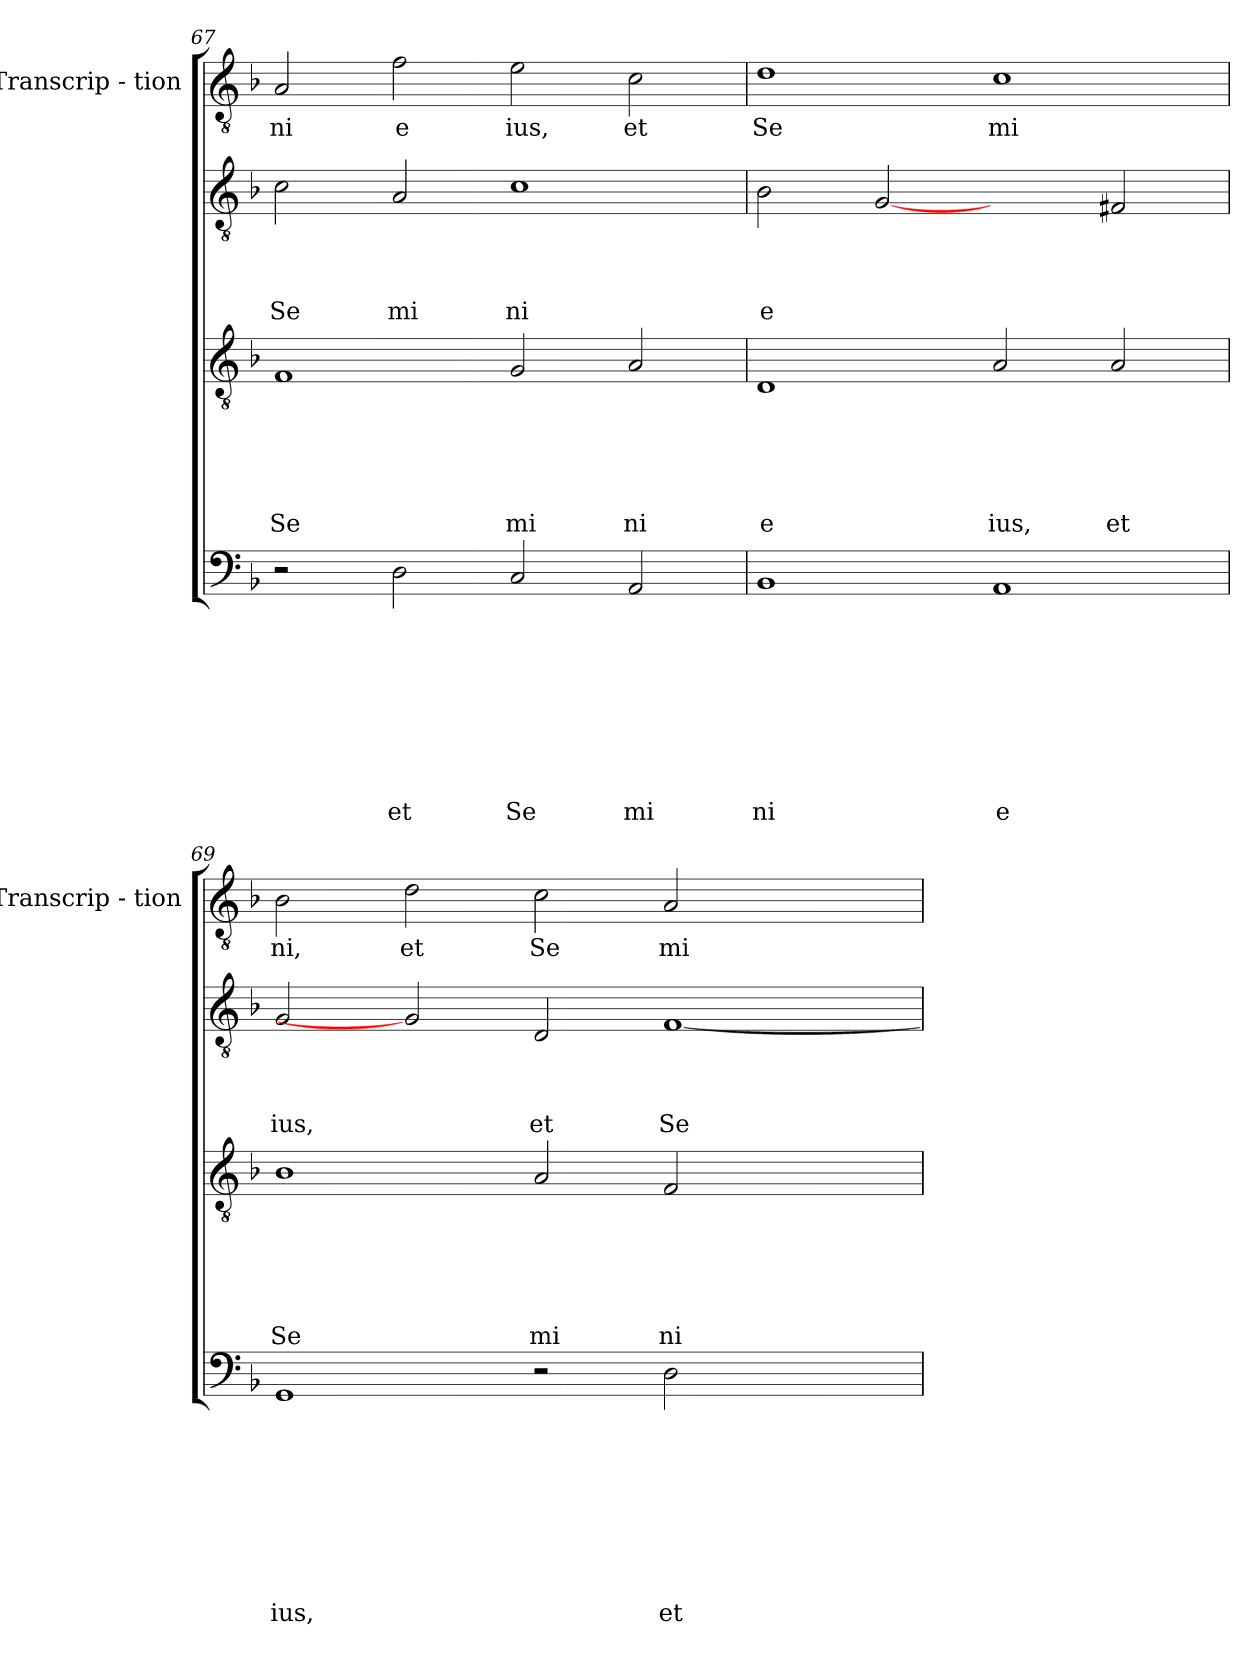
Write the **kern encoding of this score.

**kern	**text	**text	**text	**text	**text	**text	**text	**text	**text	**kern	**text	**text	**text	**text	**text	**text	**kern	**text	**text	**text	**text	**kern	**text
*part4	*part4	*part4	*part4	*part4	*part4	*part4	*part4	*part4	*part4	*part3	*part3	*part3	*part3	*part3	*part3	*part3	*part2	*part2	*part2	*part2	*part2	*part1	*part1
*staff4	*staff4	*staff4	*staff4	*staff4	*staff4	*staff4	*staff4	*staff4	*staff4	*staff3	*staff3	*staff3	*staff3	*staff3	*staff3	*staff3	*staff2	*staff2	*staff2	*staff2	*staff2	*staff1	*staff1
*	*	*	*	*	*	*	*	*	*	*	*	*	*	*	*	*	*	*	*	*	*	*I"Transcrip - tion	*
*	*	*	*	*	*	*	*	*	*	*	*	*	*	*	*	*	*	*	*	*	*	*I'Transcrip - tion	*
*clefF4	*	*	*	*	*	*	*	*	*	*clefGv2	*	*	*	*	*	*	*clefGv2	*	*	*	*	*clefGv2	*
*k[b-]	*	*	*	*	*	*	*	*	*	*k[b-]	*	*	*	*	*	*	*k[b-]	*	*	*	*	*k[b-]	*
*F:	*	*	*	*	*	*	*	*	*	*F:	*	*	*	*	*	*	*F:	*	*	*	*	*F:	*
=67	=67	=67	=67	=67	=67	=67	=67	=67	=67	=67	=67	=67	=67	=67	=67	=67	=67	=67	=67	=67	=67	=67	=67
!	!	!	!	!	!	!	!	!	!	!	!	!	!	!	!	!LO:LY:b	!	!	!	!	!LO:LY:b	!	!LO:LY:b
2r	.	.	.	.	.	.	.	.	.	1F	.	.	.	.	.	Se	2c\	.	.	.	Se	2A/	ni
!	!	!	!	!	!	!	!	!	!LO:LY:b	!	!	!	!	!	!	!	!	!	!	!	!LO:LY:b	!	!LO:LY:b
2D\	.	.	.	.	.	.	.	.	et	.	.	.	.	.	.	.	2A/	.	.	.	mi	2f\	e
!	!	!	!	!	!	!	!	!	!LO:LY:b	!	!	!	!	!	!	!LO:LY:b	!	!	!	!	!LO:LY:b	!	!LO:LY:b
2C/	.	.	.	.	.	.	.	.	Se	2G/	.	.	.	.	.	mi	1c	.	.	.	ni	2e\	ius,
!	!	!	!	!	!	!	!	!	!LO:LY:b	!	!	!	!	!	!	!LO:LY:b	!	!	!	!	!	!	!LO:LY:b
2AA/	.	.	.	.	.	.	.	.	mi	2A/	.	.	.	.	.	ni	.	.	.	.	.	2c\	et
=68	=68	=68	=68	=68	=68	=68	=68	=68	=68	=68	=68	=68	=68	=68	=68	=68	=68	=68	=68	=68	=68	=68	=68
!	!	!	!	!	!	!	!	!	!LO:LY:b	!	!	!	!	!	!	!LO:LY:b	!	!	!	!	!LO:LY:b	!	!LO:LY:b
1BB-	.	.	.	.	.	.	.	.	ni	1D	.	.	.	.	.	e	2B-\	.	.	.	e	1d	Se
.	.	.	.	.	.	.	.	.	.	.	.	.	.	.	.	.	[2G	.	.	.	.	.	.
!	!	!	!	!	!	!	!	!	!LO:LY:b	!	!	!	!	!	!	!LO:LY:b	!	!	!	!	!	!	!LO:LY:b
1AA	.	.	.	.	.	.	.	.	e	2A/	.	.	.	.	.	ius,	2ryy	.	.	.	.	1c	mi
!	!	!	!	!	!	!	!	!	!	!	!	!	!	!	!	!LO:LY:b	!	!	!	!	!	!	!
.	.	.	.	.	.	.	.	.	.	2A/	.	.	.	.	.	et	2F#/	.	.	.	.	.	.
=69	=69	=69	=69	=69	=69	=69	=69	=69	=69	=69	=69	=69	=69	=69	=69	=69	=69	=69	=69	=69	=69	=69	=69
!	!	!	!	!	!	!	!	!	!LO:LY:b	!	!	!	!	!	!	!LO:LY:b	!	!	!	!	!LO:LY:b	!	!LO:LY:b
1GG	.	.	.	.	.	.	.	.	ius,	1B-	.	.	.	.	.	Se	2G/	.	.	.	ius,	2B-\	ni,
!	!	!	!	!	!	!	!	!	!	!	!	!	!	!	!	!	!	!	!	!	!	!	!LO:LY:b
.	.	.	.	.	.	.	.	.	.	.	.	.	.	.	.	.	2G]	.	.	.	.	2d\	et
!	!	!	!	!	!	!	!	!	!	!	!	!	!	!	!	!LO:LY:b	!	!	!	!	!LO:LY:b	!	!LO:LY:b
2r	.	.	.	.	.	.	.	.	.	2A/	.	.	.	.	.	mi	2D/	.	.	.	et	2c\	Se
!	!	!	!	!	!	!	!	!	!LO:LY:b	!	!	!	!	!	!	!LO:LY:b	!	!	!	!	!LO:LY:b	!	!LO:LY:b
2D\	.	.	.	.	.	.	.	.	et	2F/	.	.	.	.	.	ni	[<1F	.	.	.	Se	2A/	mi
2ryy	.	.	.	.	.	.	.	.	.	2ryy	.	.	.	.	.	.	.	.	.	.	.	2ryy	.
=	=	=	=	=	=	=	=	=	=	=	=	=	=	=	=	=	=	=	=	=	=	=	=
*-	*-	*-	*-	*-	*-	*-	*-	*-	*-	*-	*-	*-	*-	*-	*-	*-	*-	*-	*-	*-	*-	*-	*-
